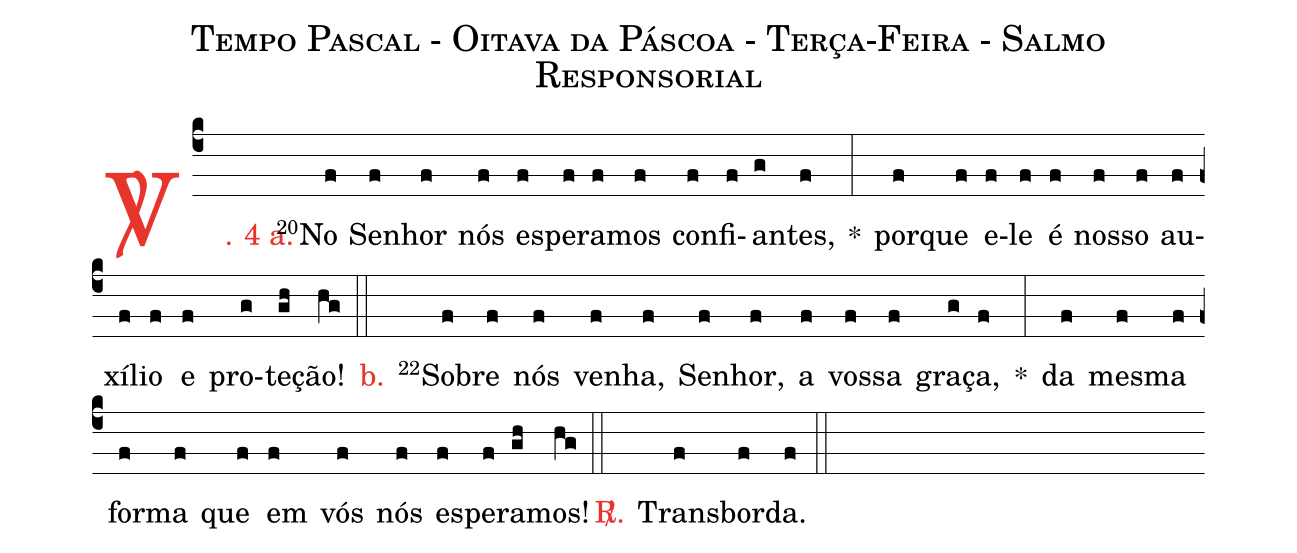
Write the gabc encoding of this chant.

name: Tempo Pascal - Oitava da Páscoa - Terça-Feira - Salmo Responsorial;
%%
(c4)

<c><sp>V/</sp>. 4 a.</c>() <v>\VSup{20}</v>No(f) Se(f)nhor(f) nós(f) es(f)pe(f)ra(f)mos(f) con(f)fi(f)an(g)tes,(f) *(:)
por(f)que(f) e(f)le(f) é(f) nos(f)so(f) au(f)xí(f)lio(f) e(f) pro(g)te(gh)ção!(hg)

(::)

<nlba><c>b.</c>() <v>\VSup{22}</v>So</nlba>(f)bre(f) nós(f) ve(f)nha,(f) Se(f)nhor,(f) a(f) vos(f)sa(f) gra(g)ça,(f) *(:)
da(f) mes(f)ma(f) for(f)ma(f) que(f) em(f) vós(f) nós(f) es(f)pe(f)ra(gh)mos!(hg)

(::)

<nlba><c><sp>R/</sp>.</c>() Trans</nlba>(f)bor(f)da.(f)

(::)
